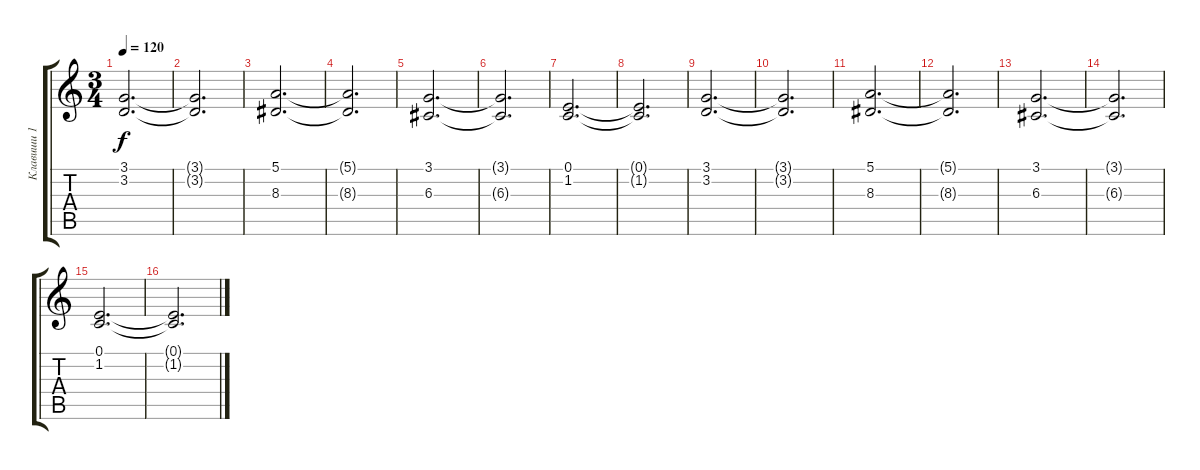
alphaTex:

\track ("Клавиши 1" "Клавиши 1") {instrument choiraahs}
\staff {score tabs}
\tuning (E4 B3 G3 D3 A2 E2) {hide}
\ts (3 4)
\tempo 120
\clef g2
\ks c
(3.1 3.2).2{d dy f} |
(3.1{t} 3.2{t}).2{d} |
(5.1 8.3).2{d} |
(5.1{t} 8.3{t}).2{d} |
(3.1 6.3).2{d} |
(3.1{t} 6.3{t}).2{d} |
(0.1 1.2).2{d} |
(0.1{t} 1.2{t}).2{d} |
(3.1 3.2).2{d} |
(3.1{t} 3.2{t}).2{d} |
(5.1 8.3).2{d} |
(5.1{t} 8.3{t}).2{d} |
(3.1 6.3).2{d} |
(3.1{t} 6.3{t}).2{d} |
(0.1 1.2).2{d} |
(0.1{t} 1.2{t}).2{d}
